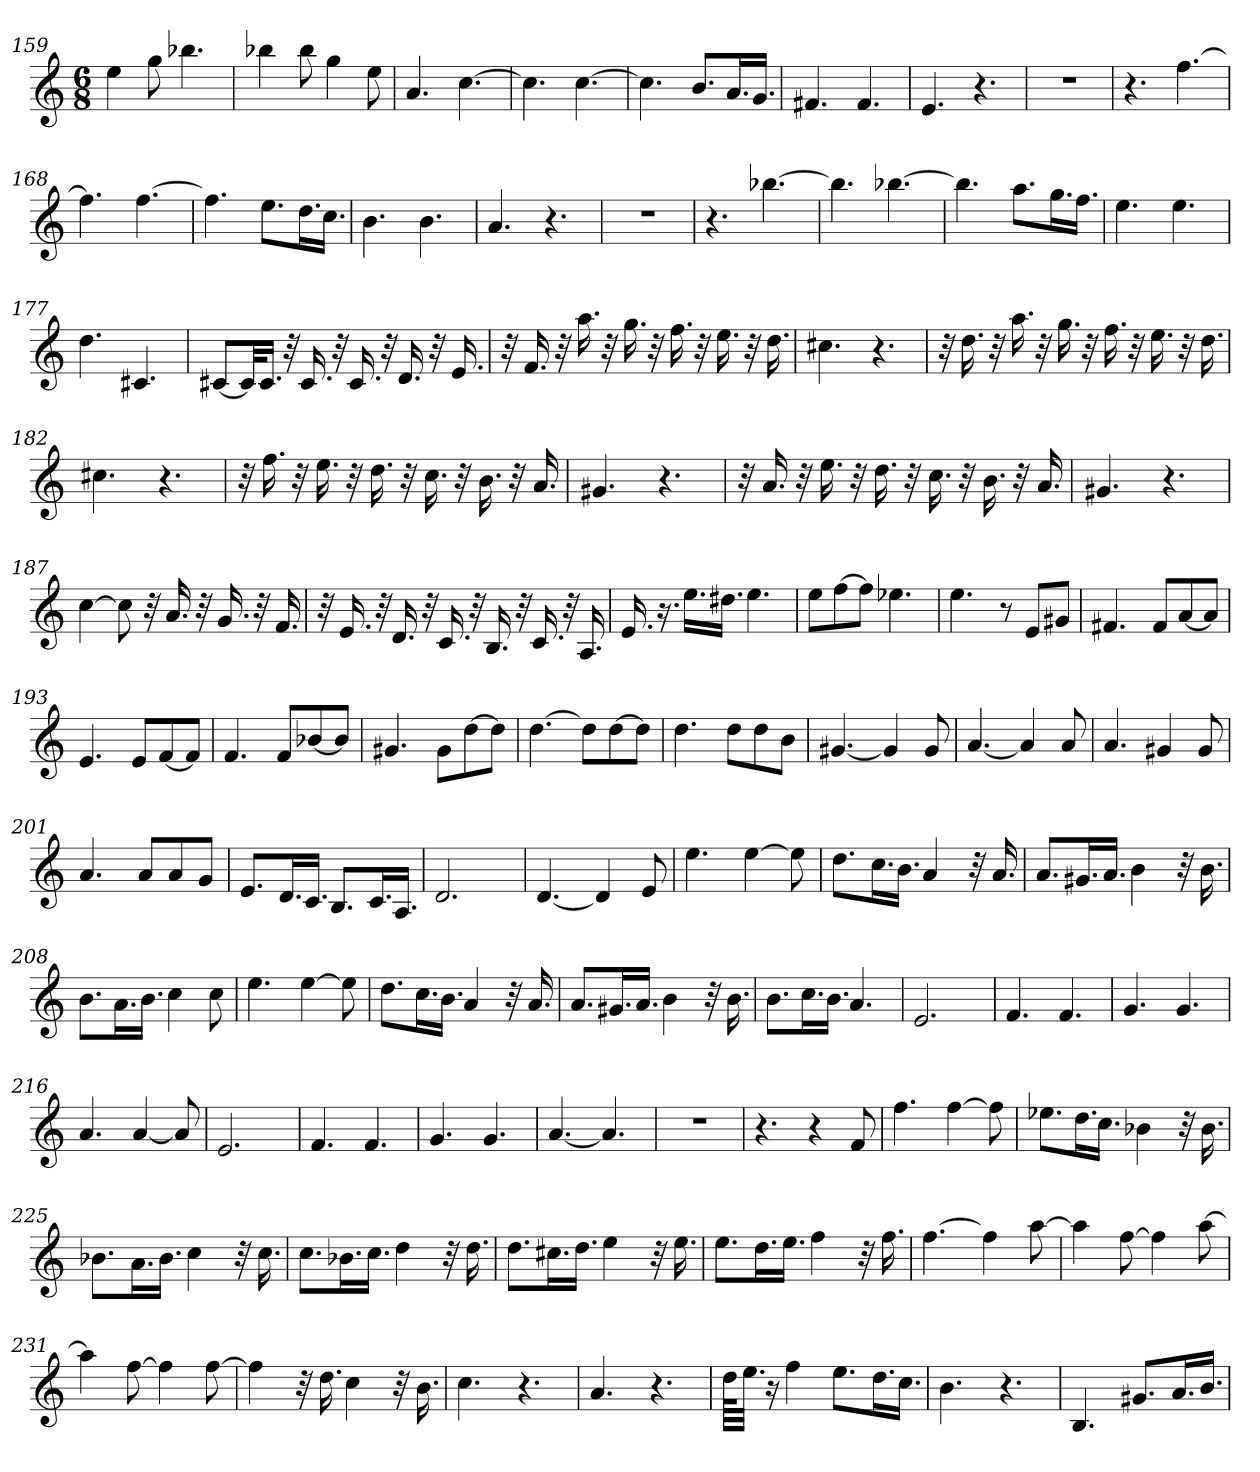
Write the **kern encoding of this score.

**kern
*part1
*staff1
*clefG2
*k[]
*C:
*M6/8
=159
4ee
8gg
4.bb-X
=160
4bb-X
8bb-
4gg
8ee
=161
4.a
[4.cc
=162
4.cc]
[4.cc
=163
4.cc]
8.b/L
16.a/L
16.g/JJ
=164
4.f#X
4.f#
=165
4.e
4.r
=166
2.r
=167
4.r
[4.ff
=168
4.ff]
[4.ff
=169
4.ff]
8.ee\L
16.dd\L
16.cc\JJ
=170
4.b
4.b
=171
4.a
4.r
=172
2.r
=173
4.r
[4.bb-X
=174
4.bb-]
[4.bb-X
=175
4.bb-]
8.aa\L
16.gg\L
16.ff\JJ
=176
4.ee
4.ee
=177
4.dd
4.c#X
=178
[8c#X/L
32c#/KL]
16.c#/JJ
32r
16.c#
32r
16.c#
32r
16.d
32r
16.e
=179
32r
16.f
32r
16.aa
32r
16.gg
32r
16.ff
32r
16.ee
32r
16.dd
=180
4.cc#X
4.r
=181
32r
16.dd
32r
16.aa
32r
16.gg
32r
16.ff
32r
16.ee
32r
16.dd
=182
4.cc#X
4.r
=183
32r
16.ff
32r
16.ee
32r
16.dd
32r
16.cc
32r
16.b
32r
16.a
=184
4.g#X
4.r
=185
32r
16.a
32r
16.ee
32r
16.dd
32r
16.cc
32r
16.b
32r
16.a
=186
4.g#X
4.r
=187
[4cc
8cc]
32r
16.a
32r
16.g
32r
16.f
=188
32r
16.e
32r
16.d
32r
16.c
32r
16.B
32r
16.c
32r
16.A
=189
16.e
16.r
16.ee\LL
16.dd#X\JJ
4.ee
=190
8ee\L
[8ff\
8ff\J]
4.ee-X
=191
4.ee
8r
8e/L
8g#X/J
=192
4.f#X
8f#/L
[8a/
8a/J]
=193
4.e
8e/L
[8f/
8f/J]
=194
4.f
8f/L
[8b-X/
8b-/J]
=195
4.g#X
8g#\L
[8dd\
8dd\J]
=196
[4.dd
8dd\L]
[8dd\
8dd\J]
=197
4.dd
8dd\L
8dd\
8b\J
=198
[4.g#X
4g#]
8g#
=199
[4.a
4a]
8a
=200
4.a
4g#X
8g#
=201
4.a
8a/L
8a/
8g/J
=202
8.e/L
16.d/L
16.c/JJ
8.B/L
16.c/L
16.A/JJ
=203
2.d
=204
[4.d
4d]
8e
=205
4.ee
[4ee
8ee]
=206
8.dd\L
16.cc\L
16.b\JJ
4a
32r
16.a
=207
8.a/L
16.g#X/L
16.a/JJ
4b
32r
16.b
=208
8.b\L
16.a\L
16.b\JJ
4cc
8cc
=209
4.ee
[4ee
8ee]
=210
8.dd\L
16.cc\L
16.b\JJ
4a
32r
16.a
=211
8.a/L
16.g#X/L
16.a/JJ
4b
32r
16.b
=212
8.b\L
16.cc\L
16.b\JJ
4.a
=213
2.e
=214
4.f
4.f
=215
4.g
4.g
=216
4.a
[4a
8a]
=217
2.e
=218
4.f
4.f
=219
4.g
4.g
=220
[4.a
4.a]
=221
2.r
=222
4.r
4r
8f
=223
4.ff
[4ff
8ff]
=224
8.ee-X\L
16.dd\L
16.cc\JJ
4b-X
32r
16.b-
=225
8.b-X\L
16.a\L
16.b-\JJ
4cc
32r
16.cc
=226
8.cc\L
16.b-X\L
16.cc\JJ
4dd
32r
16.dd
=227
8.dd\L
16.cc#X\L
16.dd\JJ
4ee
32r
16.ee
=228
8.ee\L
16.dd\L
16.ee\JJ
4ff
32r
16.ff
=229
[4.ff
4ff]
[8aa
=230
4aa]
[8ff
4ff]
[8aa
=231
4aa]
[8ff
4ff]
[8ff
=232
4ff]
32r
16.dd
4cc
32r
16.b
=233
4.cc
4.r
=234
4.a
4.r
=235
64dd\KLLL
32.ee\JJJ
16r
4ff
8.ee\L
16.dd\L
16.cc\JJ
=236
4.b
4.r
=237
4.B
8.g#X/L
16.a/L
16.b/JJ
=
*-
